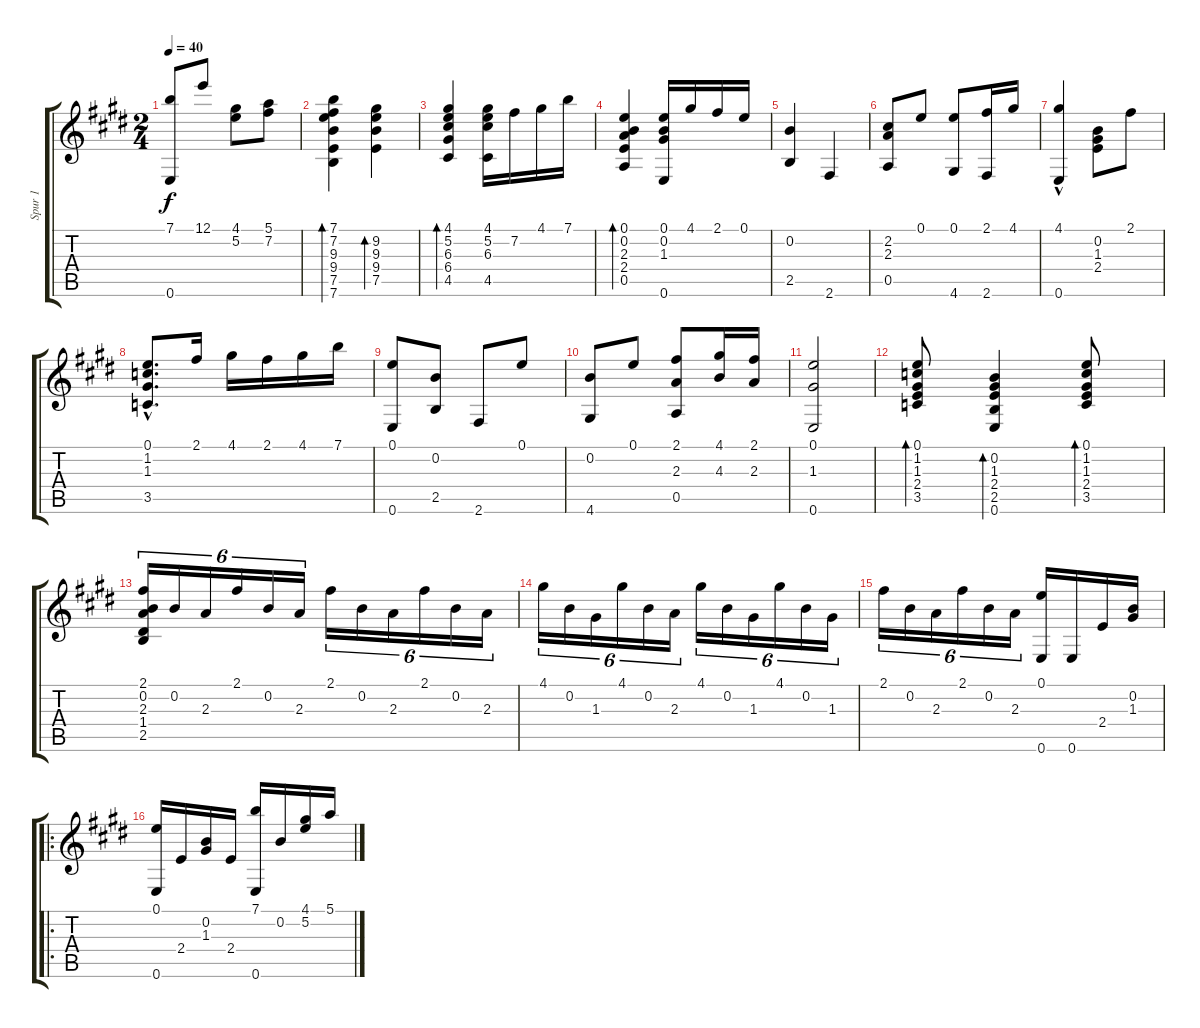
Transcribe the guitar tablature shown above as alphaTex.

\track ("Spur 1" "Spur 1") {instrument acousticguitarnylon}
\staff {score tabs}
\tuning (E4 B3 G3 D3 A2 E2) {hide}
\ts (2 4)
\tempo 40
\clef g2
\ks e
(7.1 0.6).8{dy f} 12.1.8 (4.1 5.2).8 (5.1 7.2).8 |
(7.1 7.2 9.3 9.4 7.5 7.6).4{bd 120} (9.2 9.3 9.4 7.5).4{bd 120} |
(4.1 5.2 6.3 6.4 4.5).4{bd 120} (4.1 5.2 6.3 4.5).16 7.2.16 4.1.16 7.1.16 |
(0.1 0.2 2.3 2.4 0.5).4{bd 120} (0.1 0.2 1.3 0.6).16 4.1.16 2.1.16 0.1.16 |
(0.2 2.5).4 2.6.4 |
(2.2 2.3 0.5).8 0.1.8 (0.1 4.6).8 (2.1 2.6).16 4.1.16 |
(4.1{hac} 0.6).4 (0.2 1.3 2.4).8 2.1.8 |
(0.1{hac} 1.2{hac} 1.3{hac} 3.5{hac}).8{d} 2.1.16 4.1.16 2.1.16 4.1.16 7.1.16 |
(0.1 0.6).8 (0.2 2.5).8 2.6.8 0.1.8 |
(0.2 4.6).8 0.1.8 (2.1 2.3 0.5).8 (4.1 4.3).16 (2.1 2.3).16 |
(0.1 1.3 0.6).2 |
(0.1 1.2 1.3 2.4 3.5).8{bd 60} (0.2 1.3 2.4 2.5 0.6).4{bd 60} (0.1 1.2 1.3 2.4 3.5).8{bd 60} |
(2.1 0.2 2.3 1.4 2.5).16{tu (6 4)} 0.2.16{tu (6 4)} 2.3.16{tu (6 4)} 2.1.16{tu (6 4)} 0.2.16{tu (6 4)} 2.3.16{tu (6 4)} 2.1.16{tu (6 4)} 0.2.16{tu (6 4)} 2.3.16{tu (6 4)} 2.1.16{tu (6 4)} 0.2.16{tu (6 4)} 2.3.16{tu (6 4)} |
4.1.16{tu (6 4)} 0.2.16{tu (6 4)} 1.3.16{tu (6 4)} 4.1.16{tu (6 4)} 0.2.16{tu (6 4)} 2.3.16{tu (6 4)} 4.1.16{tu (6 4)} 0.2.16{tu (6 4)} 1.3.16{tu (6 4)} 4.1.16{tu (6 4)} 0.2.16{tu (6 4)} 1.3.16{tu (6 4)} |
2.1.16{tu (6 4)} 0.2.16{tu (6 4)} 2.3.16{tu (6 4)} 2.1.16{tu (6 4)} 0.2.16{tu (6 4)} 2.3.16{tu (6 4)} (0.1 0.6).16 0.6.16 2.4.16 (0.2 1.3).16 |
\ro
(0.1 0.6).16 2.4.16 (0.2 1.3).16 2.4.16 (7.1 0.6).16 0.2.16 (4.1 5.2).16 5.1.16
